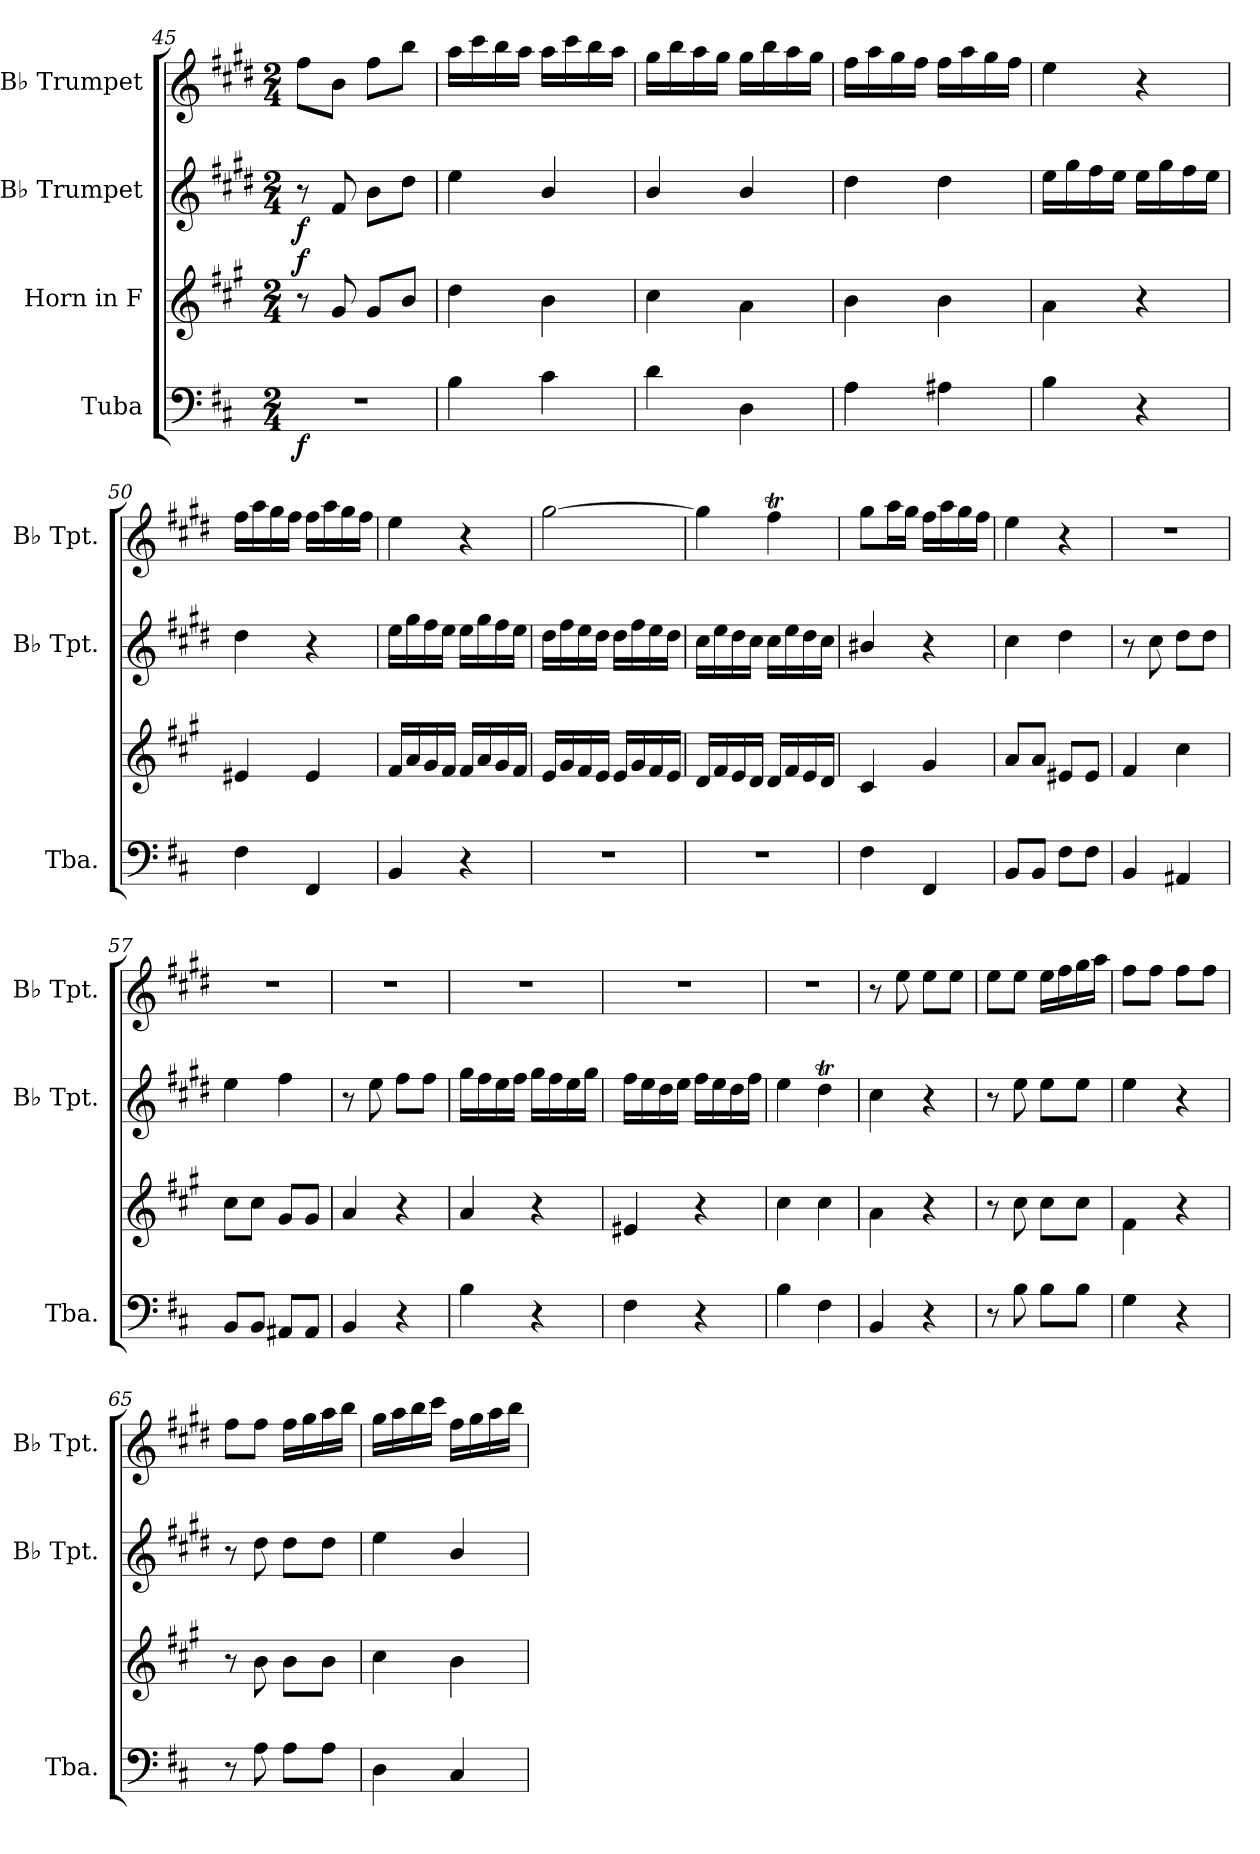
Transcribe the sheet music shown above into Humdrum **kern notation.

**kern	**dynam	**kern	**dynam	**kern	**dynam	**kern
*part4	*part4	*part3	*part3	*part2	*part2	*part1
*staff4	*staff4	*staff3	*staff3	*staff2	*staff2	*staff1
*I"Tuba	*	*I"Horn in F	*	*I"B♭ Trumpet	*	*I"B♭ Trumpet
*I'Tba.	*	*	*	*I'B♭ Tpt.	*	*I'B♭ Tpt.
*clefF4	*	*clefG2	*	*clefG2	*	*clefG2
*	*	*ITrd4c7	*	*ITrd1c2	*	*ITrd1c2
*k[f#c#]	*	*k[f#c#]	*	*k[f#c#]	*	*k[f#c#]
*M2/4	*	*M2/4	*	*M2/4	*	*M2/4
=45	=45	=45	=45	=45	=45	=45
!	!LO:DY:b	!	!LO:DY:a	!	!LO:DY:b	!
2r	f	8r	f	8r	f	8ee\L
.	.	8c#/	.	8e/	.	8a\J
.	.	8c#/L	.	8a\L	.	8ee\L
.	.	8e/J	.	8cc#\J	.	8aa\J
=46	=46	=46	=46	=46	=46	=46
4B\	.	4g\	.	4dd\	.	16gg\LL
.	.	.	.	.	.	16bb\
.	.	.	.	.	.	16aa\
.	.	.	.	.	.	16gg\JJ
4c#\	.	4e\	.	4a/	.	16gg\LL
.	.	.	.	.	.	16bb\
.	.	.	.	.	.	16aa\
.	.	.	.	.	.	16gg\JJ
!!LO:PB:g=z
=47	=47	=47	=47	=47	=47	=47
4d\	.	4f#\	.	4a/	.	16ff#\LL
.	.	.	.	.	.	16aa\
.	.	.	.	.	.	16gg\
.	.	.	.	.	.	16ff#\JJ
4D\	.	4d\	.	4a/	.	16ff#\LL
.	.	.	.	.	.	16aa\
.	.	.	.	.	.	16gg\
.	.	.	.	.	.	16ff#\JJ
=48	=48	=48	=48	=48	=48	=48
4A\	.	4e\	.	4cc#\	.	16ee\LL
.	.	.	.	.	.	16gg\
.	.	.	.	.	.	16ff#\
.	.	.	.	.	.	16ee\JJ
4A#X\	.	4e\	.	4cc#\	.	16ee\LL
.	.	.	.	.	.	16gg\
.	.	.	.	.	.	16ff#\
.	.	.	.	.	.	16ee\JJ
=49	=49	=49	=49	=49	=49	=49
4B\	.	4d\	.	16dd\LL	.	4dd\
.	.	.	.	16ff#\	.	.
.	.	.	.	16ee\	.	.
.	.	.	.	16dd\JJ	.	.
4r	.	4r	.	16dd\LL	.	4r
.	.	.	.	16ff#\	.	.
.	.	.	.	16ee\	.	.
.	.	.	.	16dd\JJ	.	.
=50	=50	=50	=50	=50	=50	=50
4F#\	.	4A#X/	.	4cc#\	.	16ee\LL
.	.	.	.	.	.	16gg\
.	.	.	.	.	.	16ff#\
.	.	.	.	.	.	16ee\JJ
4FF#/	.	4A#/	.	4r	.	16ee\LL
.	.	.	.	.	.	16gg\
.	.	.	.	.	.	16ff#\
.	.	.	.	.	.	16ee\JJ
=51	=51	=51	=51	=51	=51	=51
4BB/	.	16B/LL	.	16dd\LL	.	4dd\
.	.	16d/	.	16ff#\	.	.
.	.	16c#/	.	16ee\	.	.
.	.	16B/JJ	.	16dd\JJ	.	.
4r	.	16B/LL	.	16dd\LL	.	4r
.	.	16d/	.	16ff#\	.	.
.	.	16c#/	.	16ee\	.	.
.	.	16B/JJ	.	16dd\JJ	.	.
=52	=52	=52	=52	=52	=52	=52
2r	.	16A/LL	.	16cc#\LL	.	[2ff#\
.	.	16c#/	.	16ee\	.	.
.	.	16B/	.	16dd\	.	.
.	.	16A/JJ	.	16cc#\JJ	.	.
.	.	16A/LL	.	16cc#\LL	.	.
.	.	16c#/	.	16ee\	.	.
.	.	16B/	.	16dd\	.	.
.	.	16A/JJ	.	16cc#\JJ	.	.
!!LO:LB:g=z
=53	=53	=53	=53	=53	=53	=53
2r	.	16G/LL	.	16b\LL	.	4ff#\]
.	.	16B/	.	16dd\	.	.
.	.	16A/	.	16cc#\	.	.
.	.	16G/JJ	.	16b\JJ	.	.
.	.	16G/LL	.	16b\LL	.	4eeT\
.	.	16B/	.	16dd\	.	.
.	.	16A/	.	16cc#\	.	.
.	.	16G/JJ	.	16b\JJ	.	.
=54	=54	=54	=54	=54	=54	=54
4F#\	.	4F#/	.	4a#X/	.	8ff#\L
.	.	.	.	.	.	16gg\L
.	.	.	.	.	.	16ff#\JJ
4FF#/	.	4c#/	.	4r	.	16ee\LL
.	.	.	.	.	.	16gg\
.	.	.	.	.	.	16ff#\
.	.	.	.	.	.	16ee\JJ
=55	=55	=55	=55	=55	=55	=55
8BB/L	.	8d/L	.	4b\	.	4dd\
8BB/J	.	8d/J	.	.	.	.
8F#\L	.	8A#X/L	.	4cc#\	.	4r
8F#\J	.	8A#/J	.	.	.	.
=56	=56	=56	=56	=56	=56	=56
4BB/	.	4B/	.	8r	.	2r
.	.	.	.	8b\	.	.
4AA#X/	.	4f#\	.	8cc#\L	.	.
.	.	.	.	8cc#\J	.	.
=57	=57	=57	=57	=57	=57	=57
8BB/L	.	8f#\L	.	4dd\	.	2r
8BB/J	.	8f#\J	.	.	.	.
8AA#X/L	.	8c#/L	.	4ee\	.	.
8AA#/J	.	8c#/J	.	.	.	.
=58	=58	=58	=58	=58	=58	=58
4BB/	.	4d/	.	8r	.	2r
.	.	.	.	8dd\	.	.
4r	.	4r	.	8ee\L	.	.
.	.	.	.	8ee\J	.	.
=59	=59	=59	=59	=59	=59	=59
4B\	.	4d/	.	16ff#\LL	.	2r
.	.	.	.	16ee\	.	.
.	.	.	.	16dd\	.	.
.	.	.	.	16ee\JJ	.	.
4r	.	4r	.	16ff#\LL	.	.
.	.	.	.	16ee\	.	.
.	.	.	.	16dd\	.	.
.	.	.	.	16ff#\JJ	.	.
!!LO:LB:g=z
=60	=60	=60	=60	=60	=60	=60
4F#\	.	4A#X/	.	16ee\LL	.	2r
.	.	.	.	16dd\	.	.
.	.	.	.	16cc#\	.	.
.	.	.	.	16dd\JJ	.	.
4r	.	4r	.	16ee\LL	.	.
.	.	.	.	16dd\	.	.
.	.	.	.	16cc#\	.	.
.	.	.	.	16ee\JJ	.	.
=61	=61	=61	=61	=61	=61	=61
4B\	.	4f#\	.	4dd\	.	2r
4F#\	.	4f#\	.	4cc#t\	.	.
=62	=62	=62	=62	=62	=62	=62
4BB/	.	4d\	.	4b\	.	8r
.	.	.	.	.	.	8dd\
4r	.	4r	.	4r	.	8dd\L
.	.	.	.	.	.	8dd\J
=63	=63	=63	=63	=63	=63	=63
8r	.	8r	.	8r	.	8dd\L
8B\	.	8f#\	.	8dd\	.	8dd\J
8B\L	.	8f#\L	.	8dd\L	.	16dd\LL
.	.	.	.	.	.	16ee\
8B\J	.	8f#\J	.	8dd\J	.	16ff#\
.	.	.	.	.	.	16gg\JJ
=64	=64	=64	=64	=64	=64	=64
4G\	.	4B\	.	4dd\	.	8ee\L
.	.	.	.	.	.	8ee\J
4r	.	4r	.	4r	.	8ee\L
.	.	.	.	.	.	8ee\J
=65	=65	=65	=65	=65	=65	=65
8r	.	8r	.	8r	.	8ee\L
8A\	.	8e\	.	8cc#\	.	8ee\J
8A\L	.	8e\L	.	8cc#\L	.	16ee\LL
.	.	.	.	.	.	16ff#\
8A\J	.	8e\J	.	8cc#\J	.	16gg\
.	.	.	.	.	.	16aa\JJ
=66	=66	=66	=66	=66	=66	=66
4D\	.	4f#\	.	4dd\	.	16ff#\LL
.	.	.	.	.	.	16gg\
.	.	.	.	.	.	16aa\
.	.	.	.	.	.	16bb\JJ
4C#/	.	4e\	.	4a/	.	16ee\LL
.	.	.	.	.	.	16ff#\
.	.	.	.	.	.	16gg\
.	.	.	.	.	.	16aa\JJ
=	=	=	=	=	=	=
*-	*-	*-	*-	*-	*-	*-
